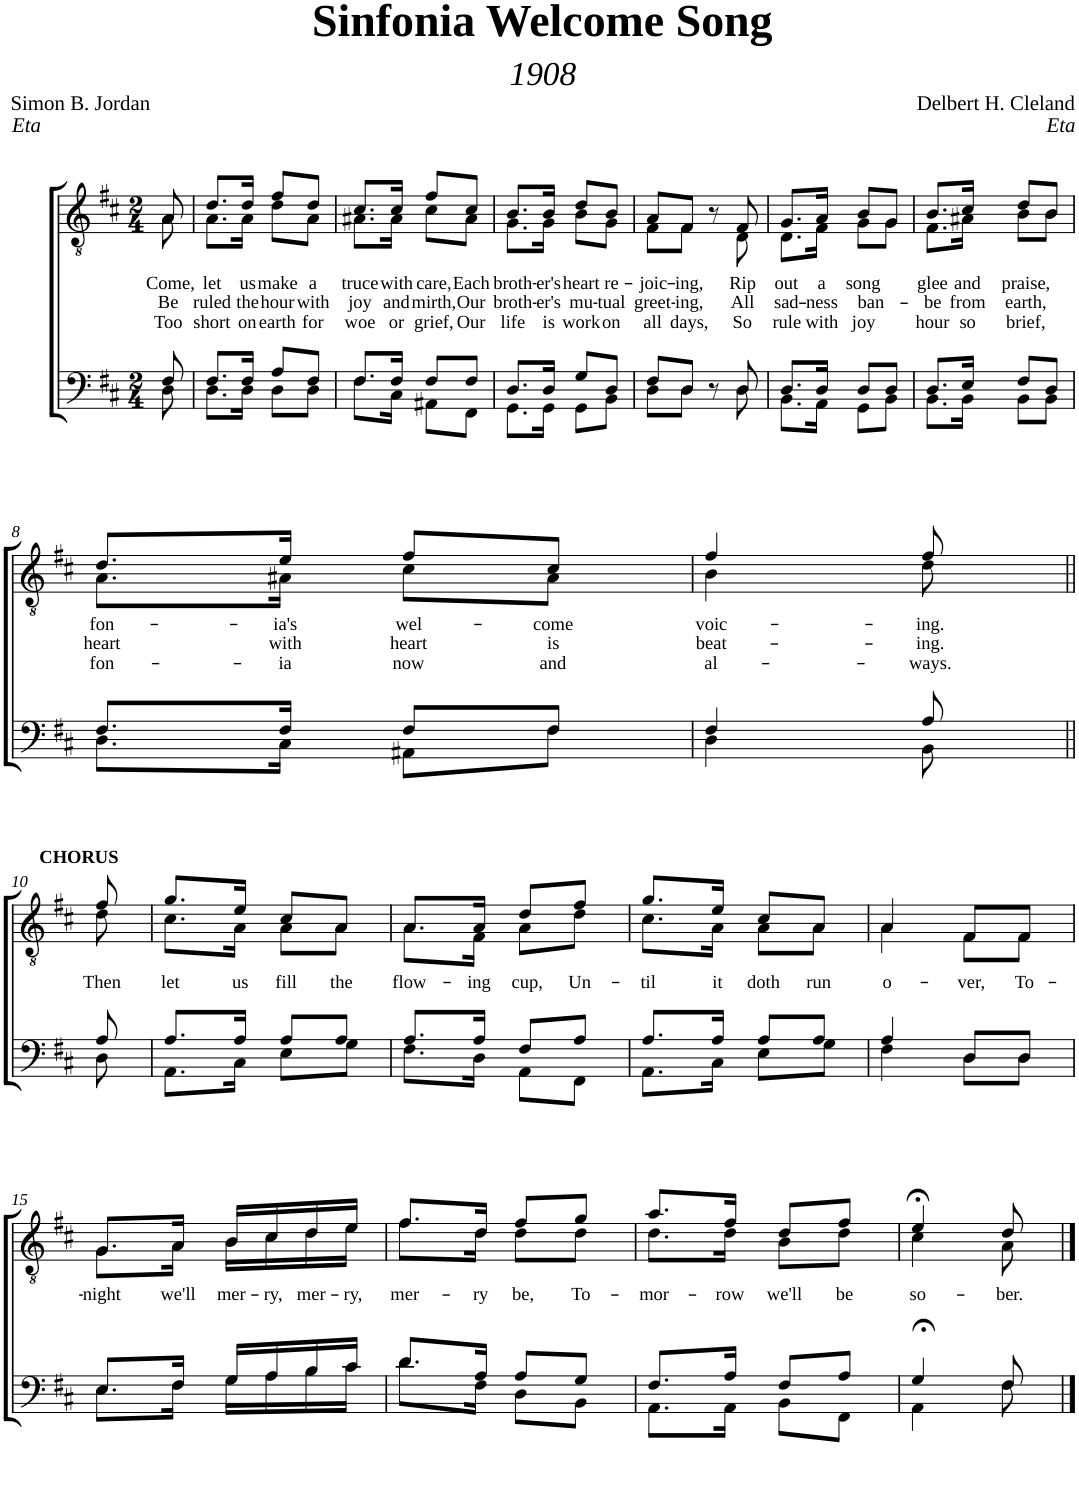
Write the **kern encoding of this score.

**kern	**kern	**text	**text	**text
*part2	*part1	*part1	*part1	*part1
*staff2	*staff1	*staff1	*staff1	*staff1
*I"Bass	*I"Tenor	*	*	*
*clefF4	*clefGv2	*	*	*
*k[f#c#]	*k[f#c#]	*	*	*
*M2/4	*M2/4	*	*	*
=1	=1	=1	=1	=1
*^	*	*	*	*
!	!	!	!LO:LY:b	!LO:LY:b	!LO:LY:b
*	*	*^	*	*	*
8F#/	8D\	8A/	8A\	Come,	Be	Too
=2	=2	=2	=2	=2	=2	=2
!	!	!	!	!LO:LY:b	!LO:LY:b	!LO:LY:b
8.F#/L	8.D\L	8.d/L	8.A\L	let	ruled	short
!	!	!	!	!LO:LY:b	!LO:LY:b	!LO:LY:b
16F#/Jk	16D\Jk	16d/Jk	16A\Jk	us	the	on
!	!	!	!	!LO:LY:b	!LO:LY:b	!LO:LY:b
8A/L	8D\L	8f#/L	8d\L	make	hour	earth
!	!	!	!	!LO:LY:b	!LO:LY:b	!LO:LY:b
8F#/J	8D\J	8d/J	8A\J	a	with	for
=3	=3	=3	=3	=3	=3	=3
!	!	!	!	!LO:LY:b	!LO:LY:b	!LO:LY:b
8.F#/L	8.F#\L	8.c#/L	8.A#X\L	truce	joy	woe
!	!	!	!	!LO:LY:b	!LO:LY:b	!LO:LY:b
16F#/Jk	16C#\Jk	16c#/Jk	16A#\Jk	with	and	or
!	!	!	!	!LO:LY:b	!LO:LY:b	!LO:LY:b
8F#/L	8AA#X\L	8f#/L	8c#\L	care,	mirth,	grief,
!	!	!	!	!LO:LY:b	!LO:LY:b	!LO:LY:b
8F#/J	8FF#\J	8c#/J	8A#\J	Each	Our	Our
=4	=4	=4	=4	=4	=4	=4
!	!	!	!	!LO:LY:b	!LO:LY:b	!LO:LY:b
8.D/L	8.GG\L	8.B/L	8.G\L	broth-	broth-	life
!	!	!	!	!LO:LY:b	!LO:LY:b	!LO:LY:b
16D/Jk	16GG\Jk	16B/Jk	16G\Jk	-er's	-er's	is
!	!	!	!	!LO:LY:b	!LO:LY:b	!LO:LY:b
8G/L	8GG\L	8d/L	8B\L	heart	mu-	work
!	!	!	!	!LO:LY:b	!LO:LY:b	!LO:LY:b
8D/J	8BB\J	8B/J	8G\J	re-	-tual	on
=5	=5	=5	=5	=5	=5	=5
!	!	!	!	!LO:LY:b	!LO:LY:b	!LO:LY:b
8F#/L	8D\L	8A/L	8F#\L	-joic-	greet-	all
!	!	!	!	!LO:LY:b	!LO:LY:b	!LO:LY:b
8D/J	8D\J	8F#/J	8F#\J	-ing,	-ing,	days,
8r	8ryy	8r	8ryy	.	.	.
!	!	!	!	!LO:LY:b	!LO:LY:b	!LO:LY:b
8D/	8D\	8F#/	8D\	Rip	All	So
=6	=6	=6	=6	=6	=6	=6
!	!	!	!	!LO:LY:b	!LO:LY:b	!LO:LY:b
8.D/L	8.BB\L	8.G/L	8.D\L	out	sad-	rule
!	!	!	!	!LO:LY:b	!LO:LY:b	!LO:LY:b
16D/Jk	16AA\Jk	16A/Jk	16F#\Jk	a	-ness	with
!	!	!	!	!LO:LY:b	!LO:LY:b	!LO:LY:b
8D/L	8GG\L	8B/L	8G\L	song	ban-	joy
8D/J	8BB\J	8G/J	8G\J	.	.	.
=7	=7	=7	=7	=7	=7	=7
!	!	!	!	!LO:LY:b	!LO:LY:b	!LO:LY:b
8.D/L	8.BB\L	8.B/L	8.F#\L	glee	be	hour
!	!	!	!	!LO:LY:b	!LO:LY:b	!LO:LY:b
16E/Jk	16BB\Jk	16c#/Jk	16A#X\Jk	and	from	so
!	!	!	!	!LO:LY:b	!LO:LY:b	!LO:LY:b
8F#/L	8BB\L	8d/L	8B\L	praise,	earth,	brief,
8D/J	8BB\J	8B/J	8B\J	.	.	.
!!LO:LB:g=z	!!
=8	=8	=8	=8	=8	=8	=8
!	!	!	!	!LO:LY:b	!LO:LY:b	!LO:LY:b
8.F#/L	8.D\L	8.d/L	8.A\L	-fon-	heart	-fon-
!	!	!	!	!LO:LY:b	!LO:LY:b	!LO:LY:b
16F#/Jk	16C#\Jk	16e/Jk	16A#X\Jk	-ia's	with	-ia
!	!	!	!	!LO:LY:b	!LO:LY:b	!LO:LY:b
8F#/L	8AA#X\L	8f#/L	8c#\L	wel-	heart	now
!	!	!	!	!LO:LY:b	!LO:LY:b	!LO:LY:b
8F#/J	8F#\J	8c#/J	8A#\J	-come	is	and
=9	=9	=9	=9	=9	=9	=9
!	!	!	!	!LO:LY:b	!LO:LY:b	!LO:LY:b
4F#/	4D\	4f#/	4B\	voic-	beat-	al-
!	!	!	!	!LO:LY:b	!LO:LY:b	!LO:LY:b
8A/	8BB\	8f#/	8d\	-ing.	-ing.	-ways.
!!LO:LB:g=z	!!
=10||	=10||	=10||	=10||	=10||	=10||	=10||
!	!	!LO:TX:a:B:t=CHORUS	!	!	!	!
!	!	!	!	!LO:LY:b	!	!
8A/	8D\	8f#/	8d\	Then	.	.
=11	=11	=11	=11	=11	=11	=11
!	!	!	!	!LO:LY:b	!	!
8.A/L	8.AA\L	8.g/L	8.c#\L	let	.	.
!	!	!	!	!LO:LY:b	!	!
16A/Jk	16C#\Jk	16e/Jk	16A\Jk	us	.	.
!	!	!	!	!LO:LY:b	!	!
8A/L	8E\L	8c#/L	8A\L	fill	.	.
!	!	!	!	!LO:LY:b	!	!
8A/J	8G\J	8A/J	8A\J	the	.	.
=12	=12	=12	=12	=12	=12	=12
!	!	!	!	!LO:LY:b	!	!
8.A/L	8.F#\L	8.A/L	8.A\L	flow-	.	.
!	!	!	!	!LO:LY:b	!	!
16A/Jk	16D\Jk	16A/Jk	16F#\Jk	-ing	.	.
!	!	!	!	!LO:LY:b	!	!
8F#/L	8AA\L	8d/L	8A\L	cup,	.	.
!	!	!	!	!LO:LY:b	!	!
8A/J	8FF#\J	8f#/J	8d\J	Un-	.	.
=13	=13	=13	=13	=13	=13	=13
!	!	!	!	!LO:LY:b	!	!
8.A/L	8.AA\L	8.g/L	8.c#\L	-til	.	.
!	!	!	!	!LO:LY:b	!	!
16A/Jk	16C#\Jk	16e/Jk	16A\Jk	it	.	.
!	!	!	!	!LO:LY:b	!	!
8A/L	8E\L	8c#/L	8A\L	doth	.	.
!	!	!	!	!LO:LY:b	!	!
8A/J	8G\J	8A/J	8A\J	run	.	.
=14	=14	=14	=14	=14	=14	=14
!	!	!	!	!LO:LY:b	!	!
4A/	4F#\	4A/	4A\	o-	.	.
!	!	!	!	!LO:LY:b	!	!
8D/L	8D\L	8F#/L	8F#\L	-ver,	.	.
!	!	!	!	!LO:LY:b	!	!
8D/J	8D\J	8F#/J	8F#\J	To-	.	.
!!LO:LB:g=z	!!
=15	=15	=15	=15	=15	=15	=15
!	!	!	!	!LO:LY:b	!	!
8.E/L	8.E\L	8.G/L	8.G\L	-night	.	.
!	!	!	!	!LO:LY:b	!	!
16F#/Jk	16F#\Jk	16A/Jk	16A\Jk	we'll	.	.
!	!	!	!	!LO:LY:b	!	!
16G/LL	16G\LL	16B/LL	16B\LL	mer-	.	.
!	!	!	!	!LO:LY:b	!	!
16A/	16A\	16c#/	16c#\	-ry,	.	.
!	!	!	!	!LO:LY:b	!	!
16B/	16B\	16d/	16d\	mer-	.	.
!	!	!	!	!LO:LY:b	!	!
16c#/JJ	16c#\JJ	16e/JJ	16e\JJ	-ry,	.	.
=16	=16	=16	=16	=16	=16	=16
!	!	!	!	!LO:LY:b	!	!
8.d/L	8.d\L	8.f#/L	8.f#\L	mer-	.	.
!	!	!	!	!LO:LY:b	!	!
16A/Jk	16F#\Jk	16d/Jk	16d\Jk	-ry	.	.
!	!	!	!	!LO:LY:b	!	!
8A/L	8D\L	8f#/L	8d\L	be,	.	.
!	!	!	!	!LO:LY:b	!	!
8G/J	8BB\J	8g/J	8d\J	To-	.	.
=17	=17	=17	=17	=17	=17	=17
!	!	!	!	!LO:LY:b	!	!
8.F#/L	8.AA\L	8.a/L	8.d\L	-mor-	.	.
!	!	!	!	!LO:LY:b	!	!
16A/Jk	16AA\Jk	16f#/Jk	16d\Jk	-row	.	.
!	!	!	!	!LO:LY:b	!	!
8F#/L	8BB\L	8d/L	8B\L	we'll	.	.
!	!	!	!	!LO:LY:b	!	!
8A/J	8FF#\J	8f#/J	8d\J	be	.	.
=18	=18	=18	=18	=18	=18	=18
!	!	!	!	!LO:LY:b	!	!
4G;</	4AA\	4e;</	4c#\	so-	.	.
!	!	!	!	!LO:LY:b	!	!
8F#/	8F#\	8d/	8A\	-ber.	.	.
*v	*v	*	*	*	*	*
*	*v	*v	*	*	*
==	==	==	==	==
*-	*-	*-	*-	*-
